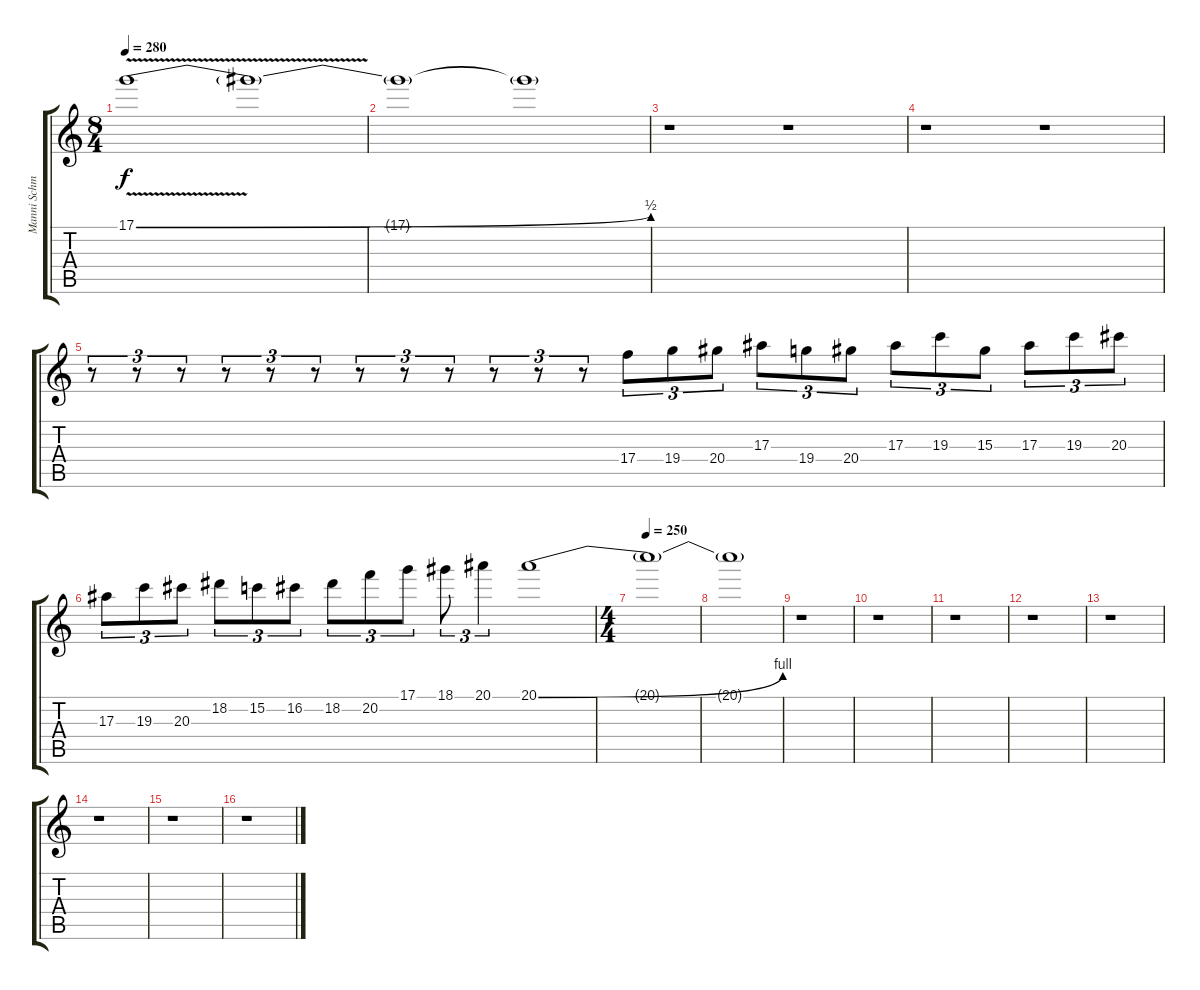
\track ("Manni Schmidt (Armonía Solo)" "Manni Schm") {instrument overdrivenguitar}
\staff {score tabs}
\tuning (D4 A3 F3 C3 G2 D2) {hide}
\ts (8 4)
\tempo 280
\clef g2
\ks c
17.1{be (bend 0 0 60 2) v}.1{dy f} 17.1{t}.1 |
17.1{t}.1 17.1{t}.1 |
r.1 r.1 |
r.1 r.1 |
r.8{tu (3 2)} r.8{tu (3 2)} r.8{tu (3 2)} r.8{tu (3 2)} r.8{tu (3 2)} r.8{tu (3 2)} r.8{tu (3 2)} r.8{tu (3 2)} r.8{tu (3 2)} r.8{tu (3 2)} r.8{tu (3 2)} r.8{tu (3 2)} 17.4.8{tu (3 2)} 19.4.8{tu (3 2)} 20.4.8{tu (3 2)} 17.3.8{tu (3 2)} 19.4.8{tu (3 2)} 20.4.8{tu (3 2)} 17.3.8{tu (3 2)} 19.3.8{tu (3 2)} 15.3.8{tu (3 2)} 17.3.8{tu (3 2)} 19.3.8{tu (3 2)} 20.3.8{tu (3 2)} |
17.3.8{tu (3 2)} 19.3.8{tu (3 2)} 20.3.8{tu (3 2)} 18.2.8{tu (3 2)} 15.2.8{tu (3 2)} 16.2.8{tu (3 2)} 18.2.8{tu (3 2)} 20.2.8{tu (3 2)} 17.1.8{tu (3 2)} 18.1.8{tu (3 2)} 20.1.4{tu (3 2)} 20.1{be (bend 0 0 60 4)}.1 |
\ts (4 4)
\tempo 250
20.1{t}.1 |
20.1{t}.1 |
r.1 |
r.1 |
r.1 |
r.1 |
r.1 |
r.1 |
r.1 |
r.1
